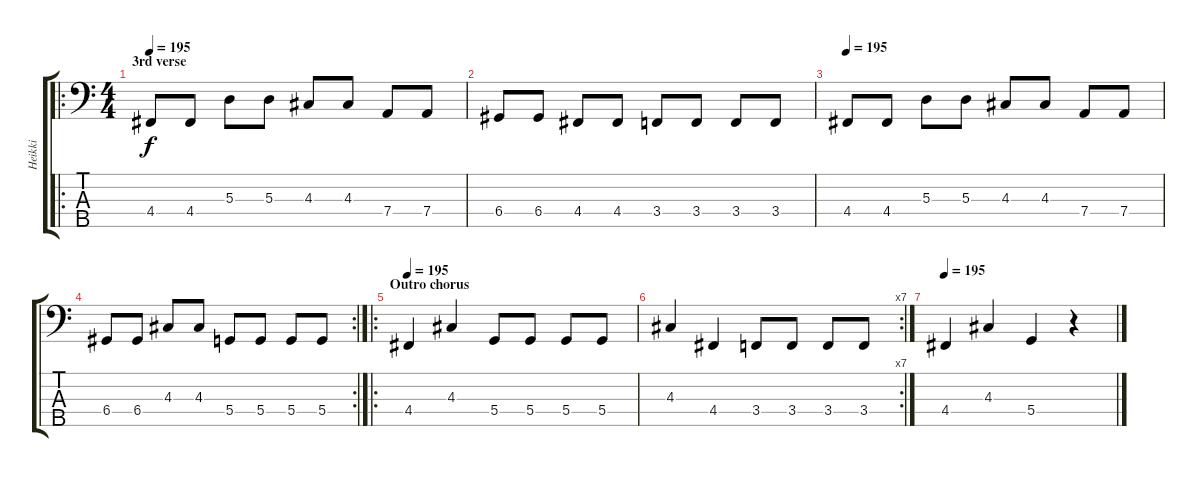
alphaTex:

\track ("Heikki" "Heikki") {instrument electricbassfinger}
\staff {score tabs}
\tuning (G2 D2 A1 D1 A0) {hide}
\ro
\ts (4 4)
\section ("" "3rd verse")
\tempo 195
\clef f4
\ks c
4.4.8{dy f} 4.4.8 5.3.8 5.3.8 4.3.8 4.3.8 7.4.8 7.4.8 |
6.4.8 6.4.8 4.4.8 4.4.8 3.4.8 3.4.8 3.4.8 3.4.8 |
\tempo 195
4.4.8 4.4.8 5.3.8 5.3.8 4.3.8 4.3.8 7.4.8 7.4.8 |
\rc 2
6.4.8 6.4.8 4.3.8 4.3.8 5.4.8 5.4.8 5.4.8 5.4.8 |
\ro
\section ("" "Outro chorus")
\tempo 195
4.4.4 4.3.4 5.4.8 5.4.8 5.4.8 5.4.8 |
\rc 7
4.3.4 4.4.4 3.4.8 3.4.8 3.4.8 3.4.8 |
\tempo 195
4.4.4 4.3.4 5.4.4 r.4
